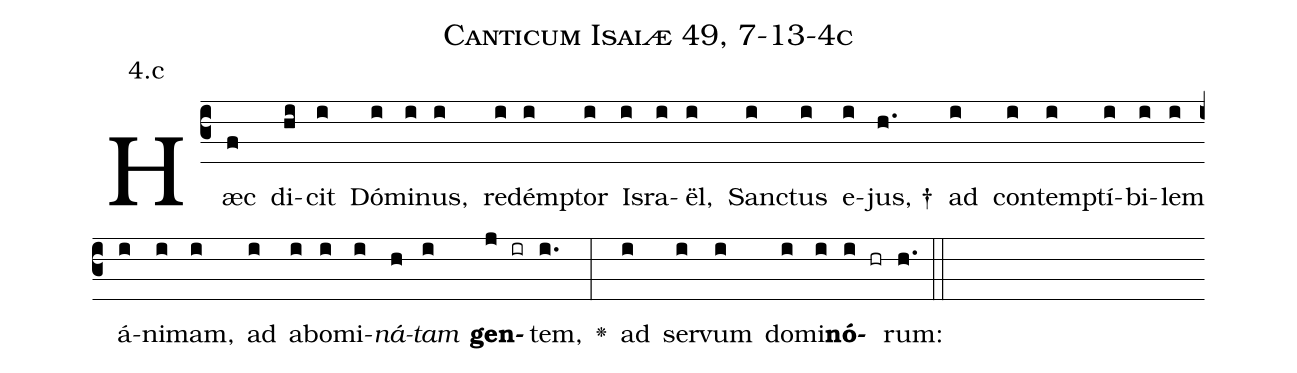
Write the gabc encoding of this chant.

name: Canticum Isaiæ 49, 7-13-4c;
annotation: 4.c;
%%
(c3)Hæc(f) di(hi)cit(i) Dó(i)mi(i)nus,(i) re(i)dém(i)ptor(i) Is(i)ra(i)ël,(i) San(i)ctus(i) e(i)jus, †(h.) ad(i) con(i)tem(i)ptí(i)bi(i)lem(i) á(i)ni(i)mam,(i) ad(i) a(i)bo(i)mi(i)<i>ná</i>(h)<i>tam</i>(i) <b>gen</b>(j ir)tem,(i.) <v>\greheightstar</v>(:) ad(i) ser(i)vum(i) do(i)mi(i)<b>nó</b>(i hr)rum:(h.) (::)


%E(i) u(i) o(i) u(i) a(i) e.(h.) (::)
